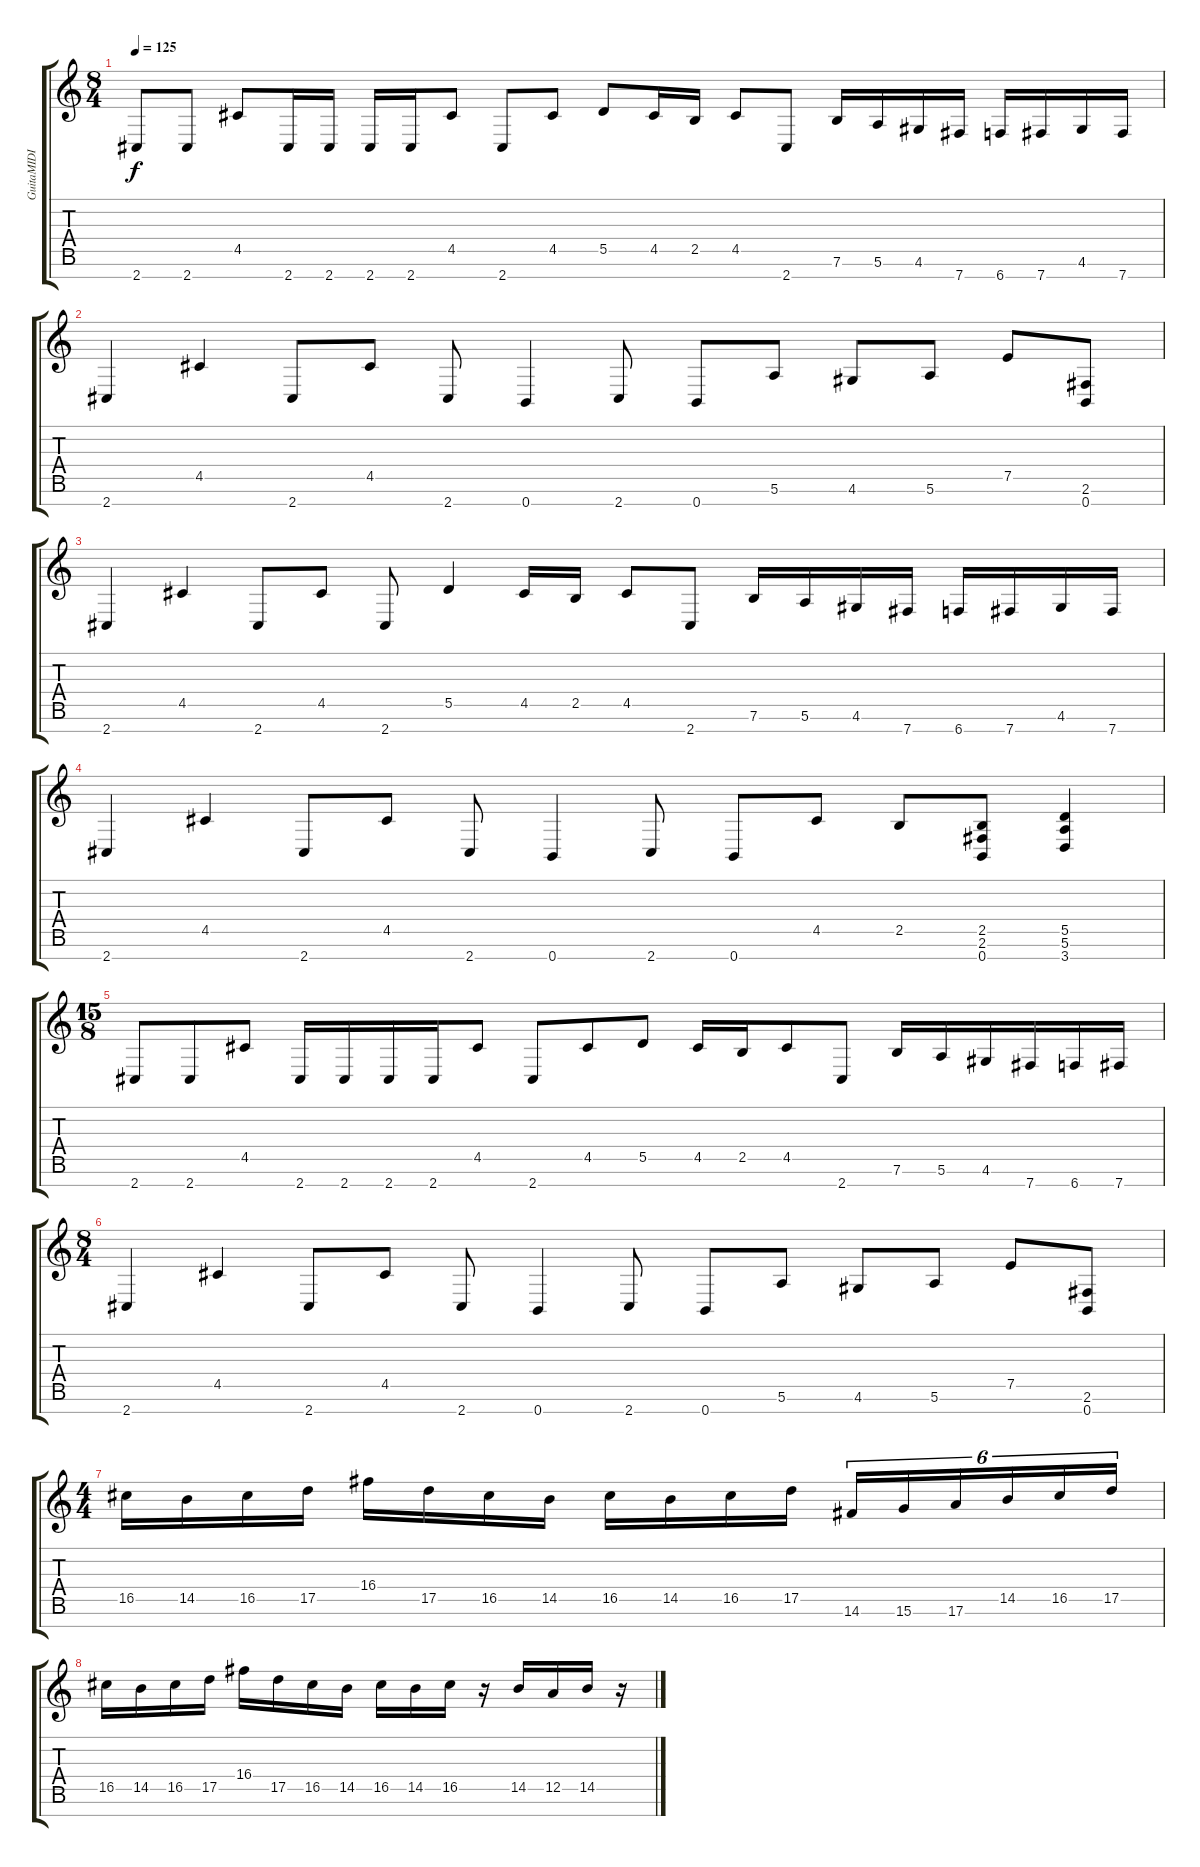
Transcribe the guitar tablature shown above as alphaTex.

\track ("GuitaMIDI" "GuitaMIDI") {instrument distortionguitar}
\staff {score tabs}
\tuning (E4 B3 G3 D3 A2 E2 B1) {hide}
\ts (8 4)
\tempo 125
\clef g2
\ks c
2.7.8{dy f} 2.7.8 4.5.8 2.7.16 2.7.16 2.7.16 2.7.16 4.5.8 2.7.8 4.5.8 5.5.8 4.5.16 2.5.16 4.5.8 2.7.8 7.6.16 5.6.16 4.6.16 7.7.16 6.7.16 7.7.16 4.6.16 7.7.16 |
2.7.4 4.5.4 2.7.8 4.5.8 2.7.8 0.7.4 2.7.8 0.7.8 5.6.8 4.6.8 5.6.8 7.5.8 (2.6 0.7).8 |
2.7.4 4.5.4 2.7.8 4.5.8 2.7.8 5.5.4 4.5.16 2.5.16 4.5.8 2.7.8 7.6.16 5.6.16 4.6.16 7.7.16 6.7.16 7.7.16 4.6.16 7.7.16 |
2.7.4 4.5.4 2.7.8 4.5.8 2.7.8 0.7.4 2.7.8 0.7.8 4.5.8 2.5.8 (2.5 2.6 0.7).8 (5.5 5.6 3.7).4 |
\ts (15 8)
2.7.8 2.7.8 4.5.8 2.7.16 2.7.16 2.7.16 2.7.16 4.5.8 2.7.8 4.5.8 5.5.8 4.5.16 2.5.16 4.5.8 2.7.8 7.6.16 5.6.16 4.6.16 7.7.16 6.7.16 7.7.16 |
\ts (8 4)
2.7.4 4.5.4 2.7.8 4.5.8 2.7.8 0.7.4 2.7.8 0.7.8 5.6.8 4.6.8 5.6.8 7.5.8 (2.6 0.7).8 |
\ts (4 4)
16.5.16 14.5.16 16.5.16 17.5.16 16.4.16 17.5.16 16.5.16 14.5.16 16.5.16 14.5.16 16.5.16 17.5.16 14.6.16{tu (6 4)} 15.6.16{tu (6 4)} 17.6.16{tu (6 4)} 14.5.16{tu (6 4)} 16.5.16{tu (6 4)} 17.5.16{tu (6 4)} |
16.5.16 14.5.16 16.5.16 17.5.16 16.4.16 17.5.16 16.5.16 14.5.16 16.5.16 14.5.16 16.5.16 r.16 14.5.16 12.5.16 14.5.16 r.16
